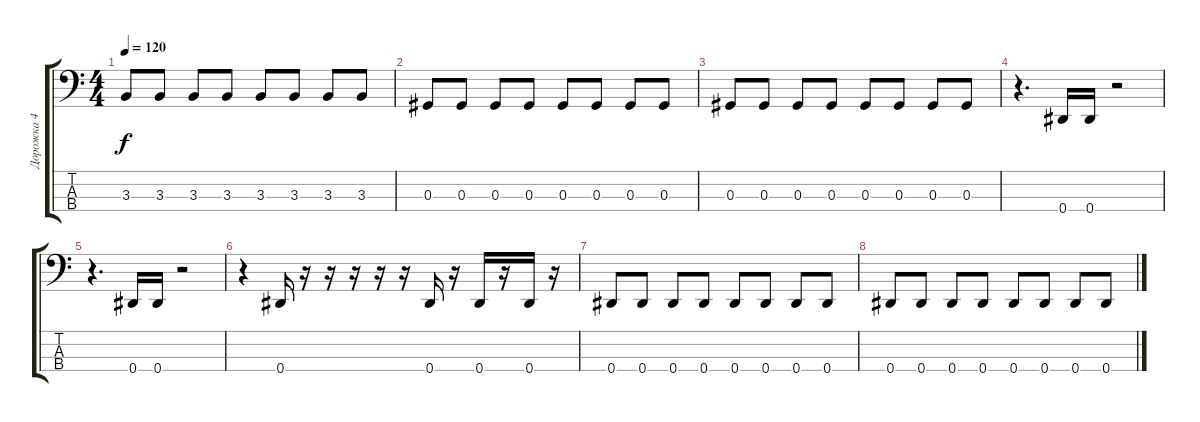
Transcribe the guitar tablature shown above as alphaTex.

\track ("Дорожка 4" "Дорожка 4") {instrument electricbassfinger}
\staff {score tabs}
\tuning (Gb2 Db2 Ab1 Eb1) {hide}
\ts (4 4)
\tempo 120
\clef f4
\ks c
3.3.8{dy f} 3.3.8 3.3.8 3.3.8 3.3.8 3.3.8 3.3.8 3.3.8 |
0.3.8 0.3.8 0.3.8 0.3.8 0.3.8 0.3.8 0.3.8 0.3.8 |
0.3.8 0.3.8 0.3.8 0.3.8 0.3.8 0.3.8 0.3.8 0.3.8 |
r.4{d} 0.4.16 0.4.16 r.2 |
r.4{d} 0.4.16 0.4.16 r.2 |
r.4 0.4.16 r.16 r.16 r.16 r.16 r.16 0.4.16 r.16 0.4.16 r.16 0.4.16 r.16 |
0.4.8 0.4.8 0.4.8 0.4.8 0.4.8 0.4.8 0.4.8 0.4.8 |
0.4.8 0.4.8 0.4.8 0.4.8 0.4.8 0.4.8 0.4.8 0.4.8
